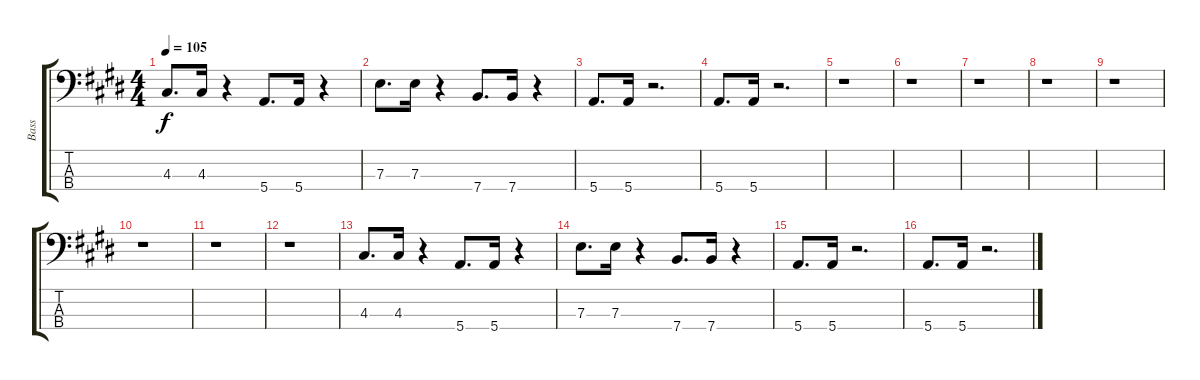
\track ("Bass" "Bass") {instrument electricbassfinger}
\staff {score tabs}
\tuning (G2 D2 A1 E1) {hide}
\ts (4 4)
\tempo 105
\clef f4
\ks c#minor
4.3.8{d dy f} 4.3.16 r.4 5.4.8{d} 5.4.16 r.4 |
7.3.8{d} 7.3.16 r.4 7.4.8{d} 7.4.16 r.4 |
5.4.8{d} 5.4.16 r.2{d} |
5.4.8{d} 5.4.16 r.2{d} |
r.1 |
r.1 |
r.1 |
r.1 |
r.1 |
r.1 |
r.1 |
r.1 |
4.3.8{d} 4.3.16 r.4 5.4.8{d} 5.4.16 r.4 |
7.3.8{d} 7.3.16 r.4 7.4.8{d} 7.4.16 r.4 |
5.4.8{d} 5.4.16 r.2{d} |
5.4.8{d} 5.4.16 r.2{d}
